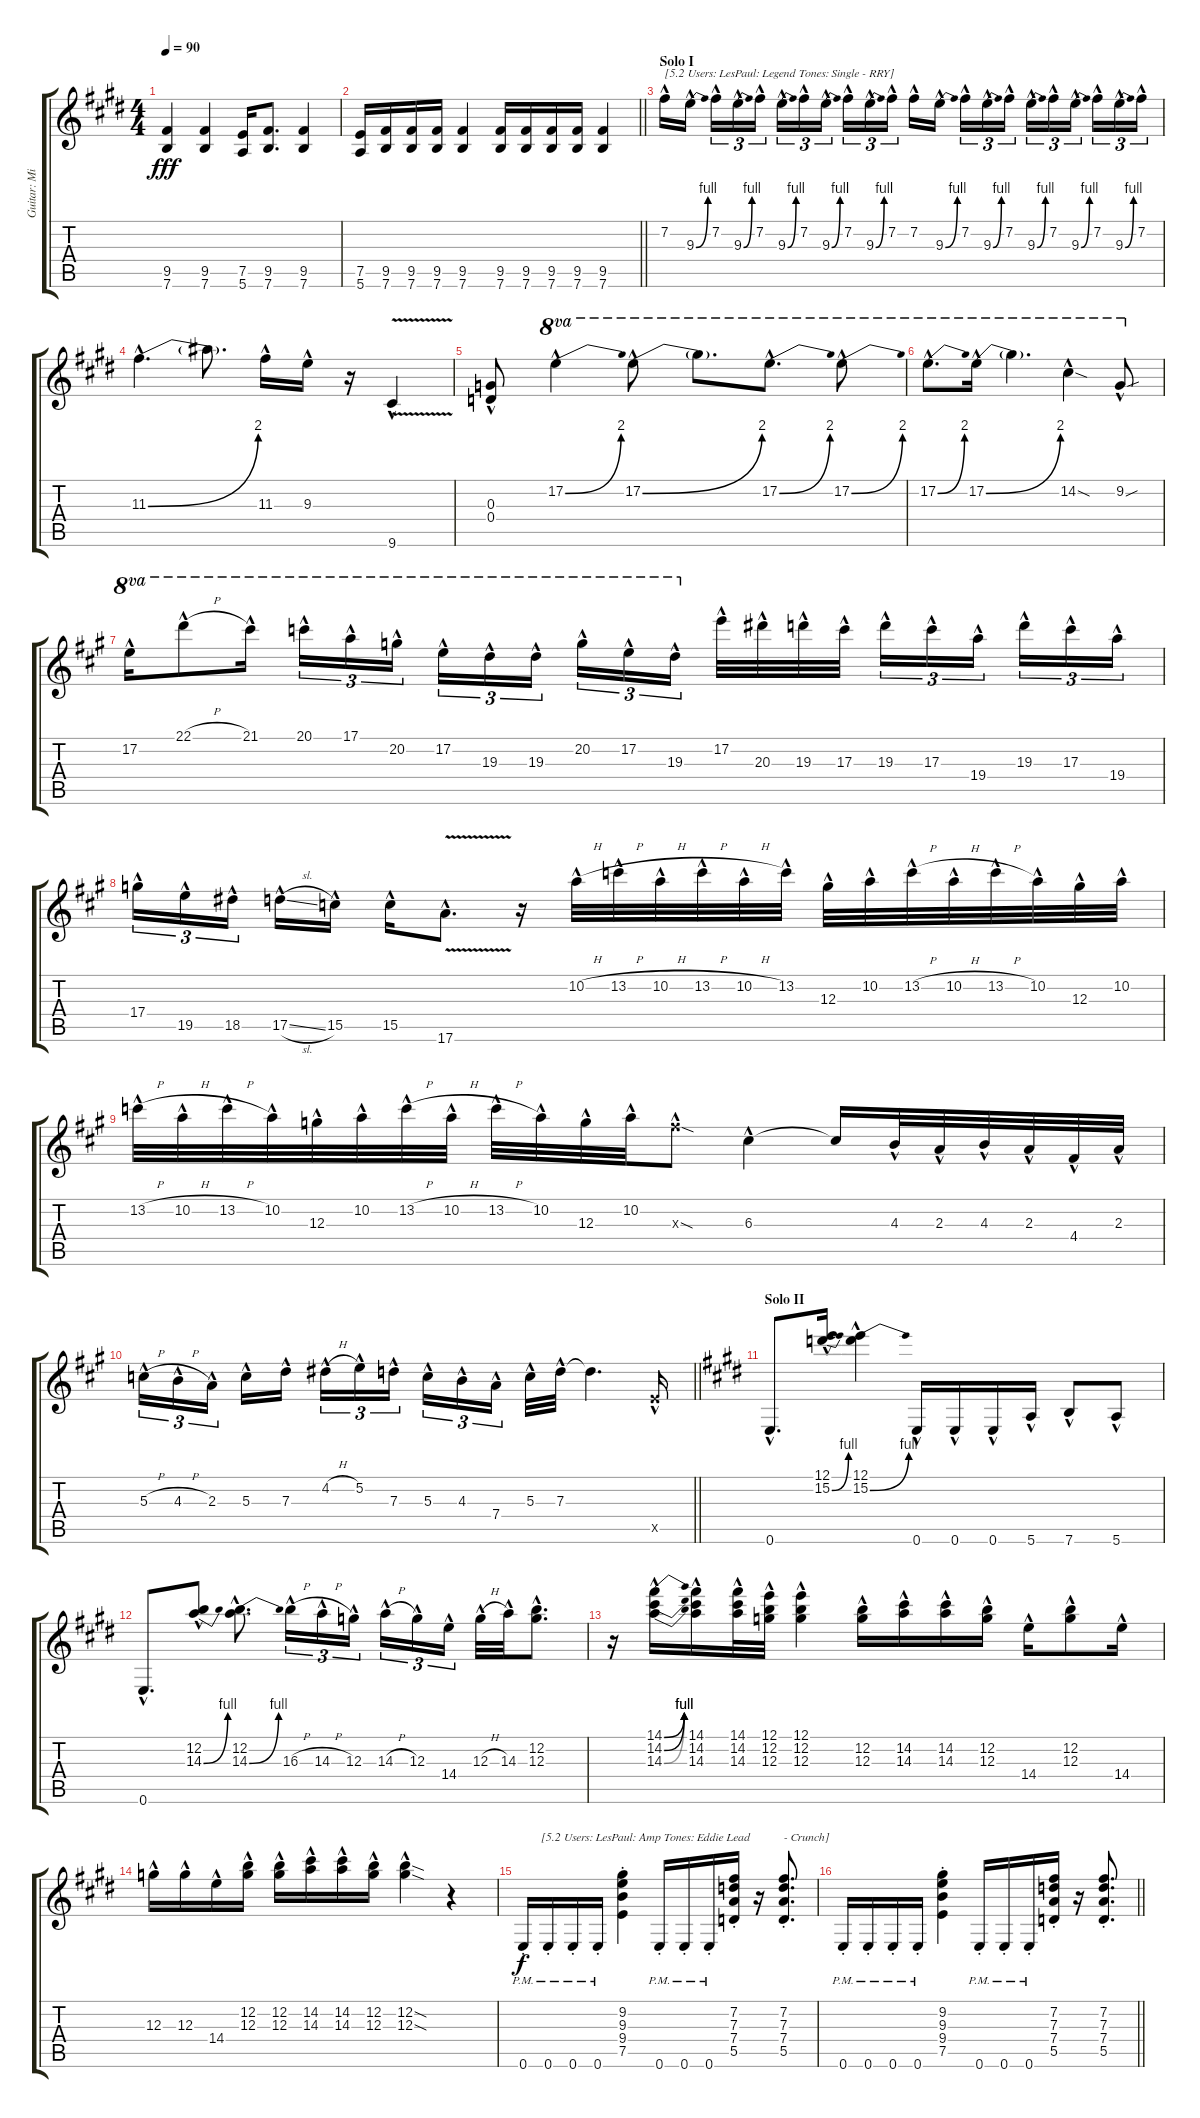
\track ("Guitar: Michael" "Guitar: Mi") {instrument overdrivenguitar}
\staff {score tabs}
\tuning (E4 B3 G3 D3 A2 E2) {hide}
\ts (4 4)
\tempo 90
\clef g2
\ks e
(9.5 7.6).4{dy fff} (9.5 7.6).4 (7.5 5.6).16 (9.5 7.6).8{d} (9.5 7.6).4 |
\barLineRight lightlight
(7.5 5.6).16 (9.5 7.6).16 (9.5 7.6).16 (9.5 7.6).16 (9.5 7.6).4 (9.5 7.6).16 (9.5 7.6).16 (9.5 7.6).16 (9.5 7.6).16 (9.5 7.6).4 |
\section ("" "Solo I")
7.2{hac}.16{txt "[5.2 Users: LesPaul: Legend Tones: Single - RRY]" volume 16 balance 8 instrument overdrivenguitar} 9.3{be (bend 0 0 60 4) hac}.16{beam splitsecondary} 7.2{hac}.16{tu (3 2)} 9.3{be (bend 0 0 60 4) hac}.16{tu (3 2)} 7.2{hac}.16{tu (3 2)} 9.3{be (bend 0 0 60 4) hac}.16{tu (3 2)} 7.2{hac}.16{tu (3 2)} 9.3{be (bend 0 0 60 4) hac}.16{tu (3 2) beam splitsecondary} 7.2{hac}.16{tu (3 2)} 9.3{be (bend 0 0 60 4) hac}.16{tu (3 2)} 7.2{hac}.16{tu (3 2)} 7.2{hac}.16 9.3{be (bend 0 0 60 4) hac}.16{beam splitsecondary} 7.2{hac}.16{tu (3 2)} 9.3{be (bend 0 0 60 4) hac}.16{tu (3 2)} 7.2{hac}.16{tu (3 2)} 9.3{be (bend 0 0 60 4) hac}.16{tu (3 2)} 7.2{hac}.16{tu (3 2)} 9.3{be (bend 0 0 60 4) hac}.16{tu (3 2) beam splitsecondary} 7.2{hac}.16{tu (3 2)} 9.3{be (bend 0 0 60 4) hac}.16{tu (3 2)} 7.2{hac}.16{tu (3 2)} |
11.3{be (bend 0 0 60 8) hac}.4{d} 11.3{t}.8{d} 11.3{hac}.16 9.3{hac}.16 r.16 9.6{v hac}.4 |
(0.3{hac} 0.4{hac}).8 17.2{be (bend 0 0 60 8) hac}.4{ot 8va} 17.2{be (bend 0 0 60 8) hac}.8{ot 8va} 17.2{t}.8{d ot 8va} 17.2{be (bend 0 0 60 8) hac}.8{d ot 8va} 17.2{be (bend 0 0 60 8) hac}.8{ot 8va} |
17.2{be (bend 0 0 60 8) hac}.8{d ot 8va} 17.2{be (bend 0 0 60 8) hac}.16{ot 8va} 17.2{t}.4{d ot 8va} 14.2{sod hac}.4{ot 8va} 9.2{sou hac}.8{ot 8va} |
\ks a
17.2{hac}.16{ot 8va} 22.1{h hac}.8{ot 8va} 21.1{hac}.16{ot 8va} 20.1{hac}.16{tu (3 2) ot 8va} 17.1{hac}.16{tu (3 2) ot 8va} 20.2{hac}.16{tu (3 2) ot 8va beam splitsecondary} 17.2{hac}.16{tu (3 2) ot 8va} 19.3{hac}.16{tu (3 2) ot 8va} 19.3{hac}.16{tu (3 2) ot 8va} 20.2{hac}.16{tu (3 2) ot 8va} 17.2{hac}.16{tu (3 2) ot 8va} 19.3{hac}.16{tu (3 2) ot 8va beam splitsecondary} 17.2{hac}.32 20.3{hac}.32 19.3{hac}.32 17.3{hac}.32 19.3{hac}.16{tu (3 2)} 17.3{hac}.16{tu (3 2)} 19.4{hac}.16{tu (3 2) beam splitsecondary} 19.3{hac}.16{tu (3 2)} 17.3{hac}.16{tu (3 2)} 19.4{hac}.16{tu (3 2)} |
17.4{hac}.16{tu (3 2)} 19.5{hac}.16{tu (3 2)} 18.5{hac}.16{tu (3 2) beam splitsecondary} 17.5{sl hac}.16 15.5{hac}.16 15.5{hac}.16 17.6{v hac}.8{d} r.16 10.2{h hac}.32 13.2{h hac}.32 10.2{h hac}.32 13.2{h hac}.32 10.2{h hac}.32 13.2{hac}.32 12.3{hac}.32 10.2{hac}.32 13.2{h hac}.32 10.2{h hac}.32 13.2{h hac}.32 10.2{hac}.32 12.3{hac}.32 10.2{hac}.32 |
13.2{h hac}.32 10.2{h hac}.32 13.2{h hac}.32 10.2{hac}.32 12.3{hac}.32 10.2{hac}.32 13.2{h hac}.32 10.2{h hac}.32 13.2{h hac}.32 10.2{hac}.32 12.3{hac}.32 10.2{hac}.32 11.3{sod hac x}.8 6.3{hac}.4 6.3{t}.16 4.3{hac}.32 2.3{hac}.32 4.3{hac}.32 2.3{hac}.32 4.4{hac}.32 2.3{hac}.32 |
\barLineRight lightlight
5.3{h hac}.16{tu (3 2)} 4.3{h hac}.16{tu (3 2)} 2.3{hac}.16{tu (3 2) beam splitsecondary} 5.3{hac}.16 7.3{hac}.16 4.2{h hac}.16{tu (3 2)} 5.2{hac}.16{tu (3 2)} 7.3{hac}.16{tu (3 2) beam splitsecondary} 5.3{hac}.16{tu (3 2)} 4.3{hac}.16{tu (3 2)} 7.4{hac}.16{tu (3 2)} 5.3{hac}.32 7.3{hac}.32 7.3{t}.4{d} 7.5{hac x}.16 |
\section ("" "Solo II")
\ks e
0.6{hac}.8{d} (12.1{hac} 15.2{be (bend 0 0 60 4) hac}).16 (12.1{hac} 15.2{be (bend 0 0 60 4) hac}).4 0.6{hac}.16 0.6{hac}.16 0.6{hac}.16 5.6{hac}.16 7.6{hac}.8 5.6{hac}.8 |
0.6{hac}.8{d} (12.2{hac} 14.3{be (bend 0 0 60 4) hac}).8 (12.2{hac} 14.3{be (bend 0 0 60 4) hac}).8{d} 16.3{h hac}.16{tu (3 2)} 14.3{h hac}.16{tu (3 2)} 12.3{hac}.16{tu (3 2) beam splitsecondary} 14.3{h hac}.16{tu (3 2)} 12.3{hac}.16{tu (3 2)} 14.4{hac}.16{tu (3 2)} 12.3{h hac}.32 14.3{hac}.32 (12.2{hac} 12.3{hac}).8{d} |
r.16 (14.1{be (bend 0 0 60 4) hac} 14.2{be (bend 0 0 60 4) hac} 14.3{be (bend 0 0 60 4) hac}).16 (14.1{hac} 14.2{hac} 14.3{hac}).16 (14.1{hac} 14.2{hac} 14.3{hac}).32 (12.1{hac} 12.2{hac} 12.3{hac}).32 (12.1{hac} 12.2{hac} 12.3{hac}).4 (12.2{hac} 12.3{hac}).16 (14.2{hac} 14.3{hac}).16 (14.2{hac} 14.3{hac}).16 (12.2{hac} 12.3{hac}).16{beam split} 14.4{hac}.16{beam merge} (12.2{hac} 12.3{hac}).8 14.4{hac}.16 |
12.3{hac}.16 12.3{hac}.16 14.4{hac}.16 (12.2{hac} 12.3{hac}).16 (12.2{hac} 12.3{hac}).16 (14.2{hac} 14.3{hac}).16 (14.2{hac} 14.3{hac}).16 (12.2{hac} 12.3{hac}).16 (12.2{sod hac} 12.3{sod hac}).4 r.4 |
0.6{pm st}.16{txt "      [5.2 Users: LesPaul: Amp Tones: Eddie Lead" dy f} 0.6{pm st}.16 0.6{pm st}.16 0.6{pm st}.16 (9.2{st} 9.3{st} 9.4{st} 7.5{st}).4 0.6{pm st}.16 0.6{pm st}.16 0.6{pm st}.16 (7.2{st} 7.3{st} 7.4{st} 5.5{st}).16 r.16 (7.2{st} 7.3{st} 7.4{st} 5.5{st}).8{d txt "- Crunch]"} |
\barLineRight lightlight
0.6{pm st}.16 0.6{pm st}.16 0.6{pm st}.16 0.6{pm st}.16 (9.2{st} 9.3{st} 9.4{st} 7.5{st}).4 0.6{pm st}.16 0.6{pm st}.16 0.6{pm st}.16 (7.2{st} 7.3{st} 7.4{st} 5.5{st}).16 r.16 (7.2{st} 7.3{st} 7.4{st} 5.5{st}).8{d}
